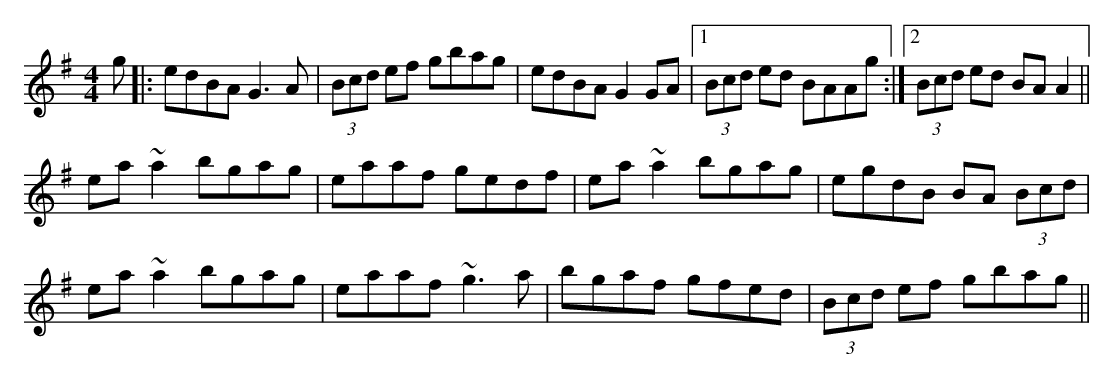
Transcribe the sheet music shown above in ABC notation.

X:1
M:4/4
K:G
g|:edBA G3A|(3Bcd ef gbag|edBA G2 GA|1 (3Bcd ed BAAg:|2 (3Bcd ed BAA2||
ea ~a2 bgag|eaaf gedf|ea ~a2 bgag|egdB BA (3Bcd|
ea ~a2 bgag|eaaf ~g3a|bgaf gfed|(3Bcd ef gbag||
